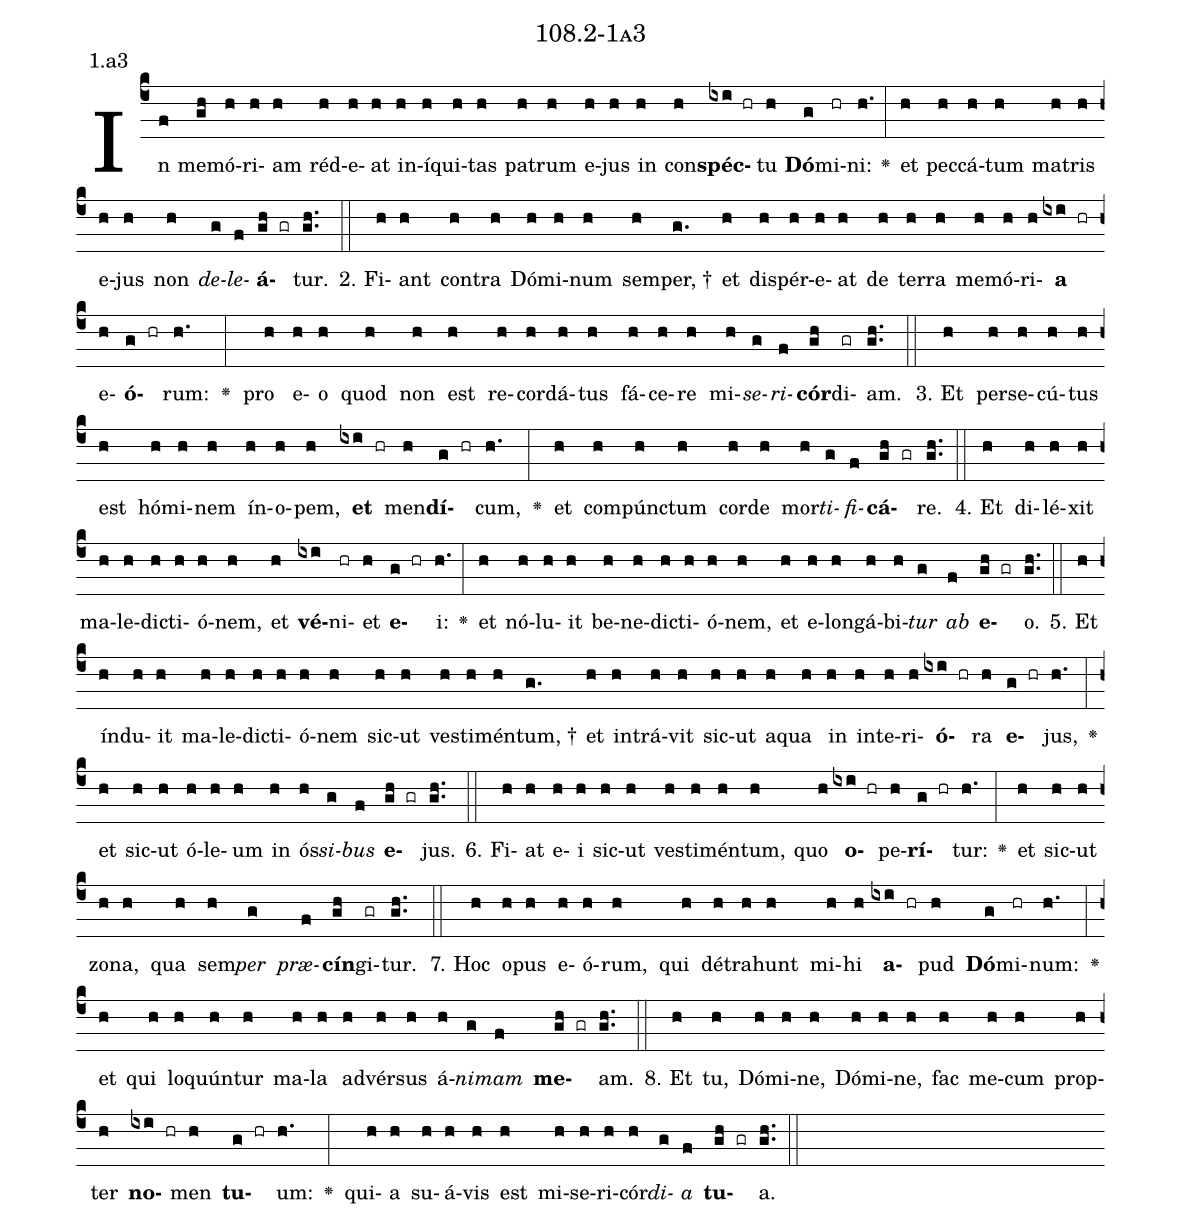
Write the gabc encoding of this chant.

name: 108.2-1a3;
annotation: 1.a3;
%%
(c4)In(f) me(gh)mó(h)ri(h)am(h) réd(h)e(h)at(h) in(h)í(h)qui(h)tas(h) pa(h)trum(h) e(h)jus(h) in(h) con(h)<b>spéc</b>(ixi hr)tu(h) <b>Dó</b>(g)mi(hr)ni:(h.) <v>\greheightstar</v>(:) et(h) pec(h)cá(h)tum(h) ma(h)tris(h) e(h)jus(h) non(h) <i>de</i>(g)<i>le</i>(f)<b>á</b>(gh gr)tur.(gh..) (::)
2. Fi(h)ant(h) con(h)tra(h) Dó(h)mi(h)num(h) sem(h)per, †(g.) et(h) dis(h)pér(h)e(h)at(h) de(h) ter(h)ra(h) me(h)mó(h)ri(h)<b>a</b>(ixi hr) e(h)<b>ó</b>(g hr)rum:(h.) <v>\greheightstar</v>(:) pro(h) e(h)o(h) quod(h) non(h) est(h) re(h)cor(h)dá(h)tus(h) fá(h)ce(h)re(h) mi(h)<i>se</i>(g)<i>ri</i>(f)<b>cór</b>(gh)di(gr)am.(gh..) (::)
3. Et(h) per(h)se(h)cú(h)tus(h) est(h) hó(h)mi(h)nem(h) ín(h)o(h)pem,(h) <b>et</b>(ixi hr) men(h)<b>dí</b>(g hr)cum,(h.) <v>\greheightstar</v>(:) et(h) com(h)púnc(h)tum(h) cor(h)de(h) mor(h)<i>ti</i>(g)<i>fi</i>(f)<b>cá</b>(gh gr)re.(gh..) (::)
4. Et(h) di(h)lé(h)xit(h) ma(h)le(h)dic(h)ti(h)ó(h)nem,(h) et(h) <b>vé</b>(ixi)ni(hr)et(h) <b>e</b>(g hr)i:(h.) <v>\greheightstar</v>(:) et(h) nó(h)lu(h)it(h) be(h)ne(h)dic(h)ti(h)ó(h)nem,(h) et(h) e(h)lon(h)gá(h)bi(h)<i>tur</i>(g) <i>ab</i>(f) <b>e</b>(gh gr)o.(gh..) (::)
5. Et(h) índ(h)u(h)it(h) ma(h)le(h)dic(h)ti(h)ó(h)nem(h) sic(h)ut(h) ves(h)ti(h)mén(h)tum, †(g.) et(h) in(h)trá(h)vit(h) sic(h)ut(h) a(h)qua(h) in(h) in(h)te(h)ri(h)<b>ó</b>(ixi hr)ra(h) <b>e</b>(g hr)jus,(h.) <v>\greheightstar</v>(:) et(h) sic(h)ut(h) ó(h)le(h)um(h) in(h) ós(h)<i>si</i>(g)<i>bus</i>(f) <b>e</b>(gh gr)jus.(gh..) (::)
6. Fi(h)at(h) e(h)i(h) sic(h)ut(h) ves(h)ti(h)mén(h)tum,(h) quo(h) <b>o</b>(ixi hr)pe(h)<b>rí</b>(g hr)tur:(h.) <v>\greheightstar</v>(:) et(h) sic(h)ut(h) zo(h)na,(h) qua(h) sem(h)<i>per</i>(g) <i>præ</i>(f)<b>cín</b>(gh)gi(gr)tur.(gh..) (::)
7. Hoc(h) o(h)pus(h) e(h)ó(h)rum,(h) qui(h) dé(h)tra(h)hunt(h) mi(h)hi(h) <b>a</b>(ixi hr)pud(h) <b>Dó</b>(g)mi(hr)num:(h.) <v>\greheightstar</v>(:) et(h) qui(h) lo(h)quún(h)tur(h) ma(h)la(h) ad(h)vér(h)sus(h) á(h)<i>ni</i>(g)<i>mam</i>(f) <b>me</b>(gh gr)am.(gh..) (::)
8. Et(h) tu,(h) Dó(h)mi(h)ne,(h) Dó(h)mi(h)ne,(h) fac(h) me(h)cum(h) prop(h)ter(h) <b>no</b>(ixi hr)men(h) <b>tu</b>(g hr)um:(h.) <v>\greheightstar</v>(:) qui(h)a(h) su(h)á(h)vis(h) est(h) mi(h)se(h)ri(h)cór(h)<i>di</i>(g)<i>a</i>(f) <b>tu</b>(gh gr)a.(gh..) (::)
